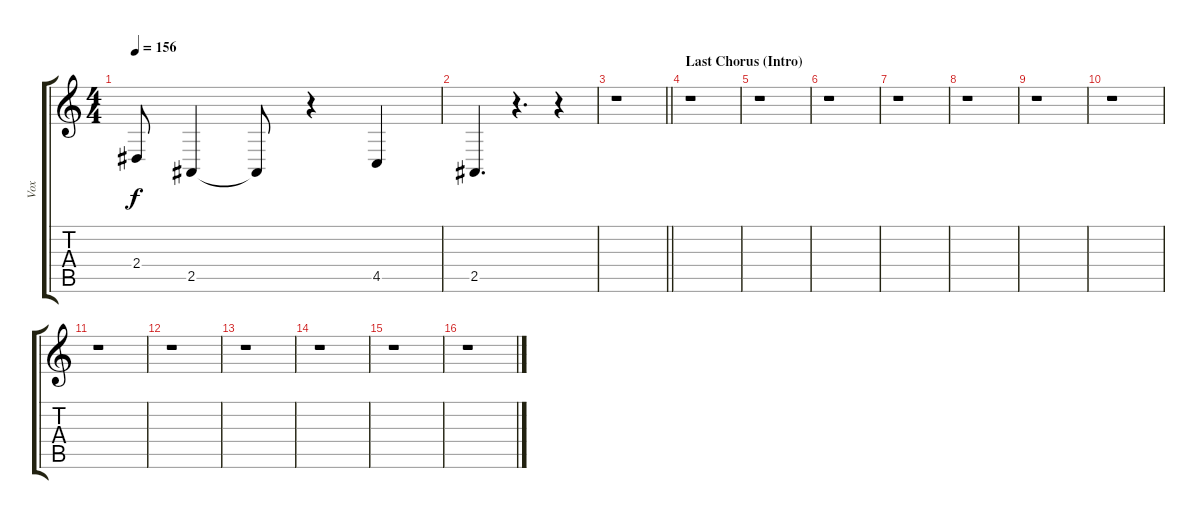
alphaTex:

\track ("Vox" "Vox") {instrument flute}
\staff {score tabs}
\tuning (Eb4 Bb3 Gb3 Db3 Ab2 Eb2) {hide}
\ts (4 4)
\tempo 156
\clef g2
\ks c
2.4{t}.8{dy f} 2.5.4 2.5{t}.8 r.4 4.5.4 |
2.5.4{d} r.4{d} r.4 |
\barLineRight lightlight
r.1 |
\section ("" "Last Chorus (Intro)")
r.1 |
r.1 |
r.1 |
r.1 |
r.1 |
r.1 |
r.1 |
r.1 |
r.1 |
r.1 |
r.1 |
r.1 |
r.1
